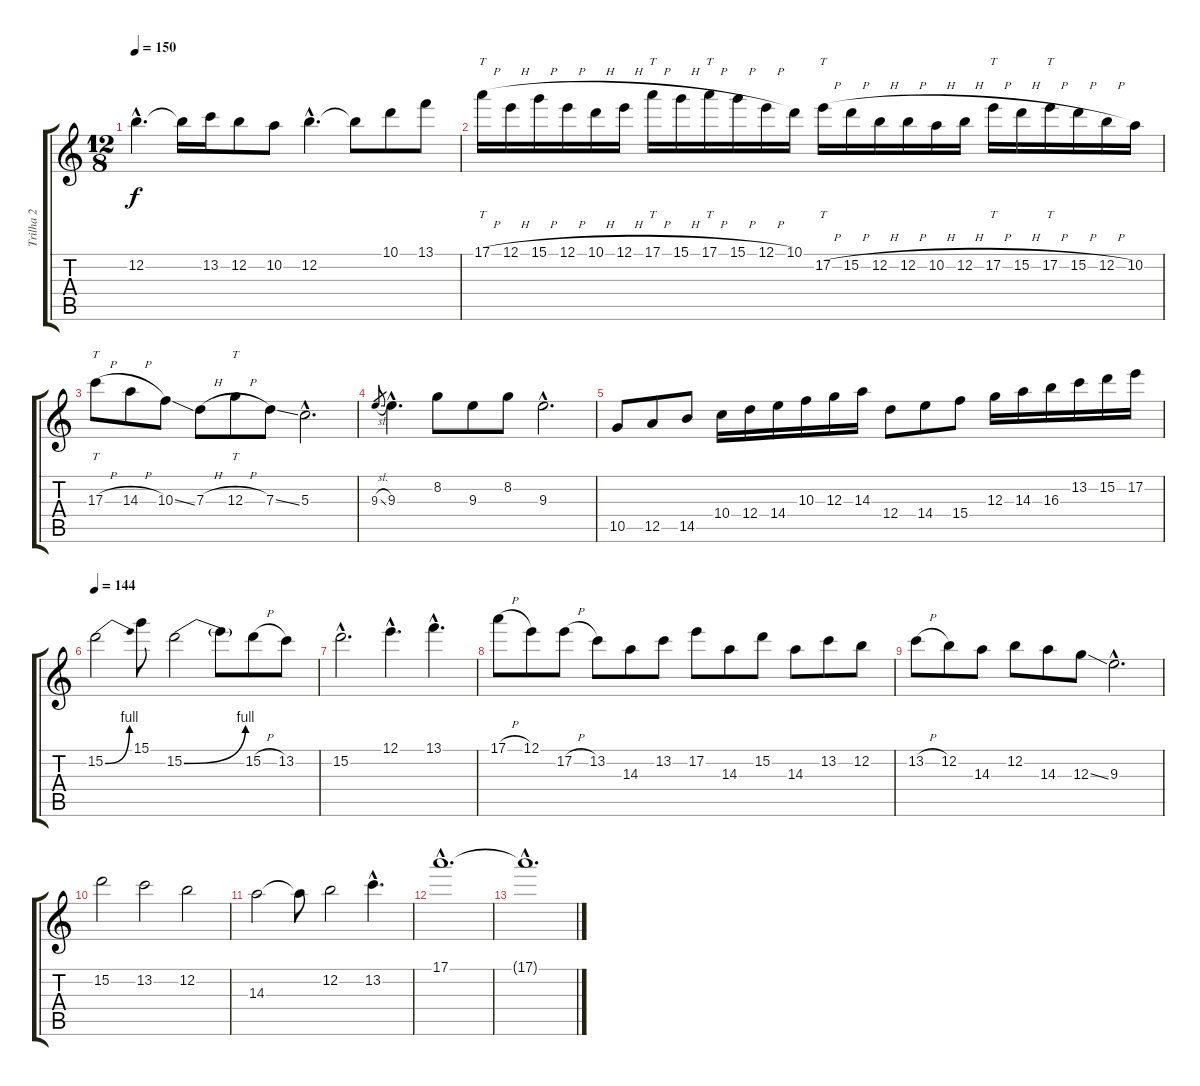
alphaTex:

\track ("Trilha 2" "Trilha 2") {instrument distortionguitar}
\staff {score tabs}
\tuning (E4 B3 G3 D3 A2 E2) {hide}
\ts (12 8)
\tempo 150
\clef g2
\ks c
12.2{hac}.4{d dy f} 12.2{t}.16 13.2.16 12.2.8 10.2.8 12.2{hac}.4{d} 12.2{t}.8 10.1.8 13.1.8 |
17.1{h}.16{tt} 12.1{h}.16 15.1{h}.16 12.1{h}.16 10.1{h}.16 12.1{h}.16 17.1{h}.16{tt} 15.1{h}.16 17.1{h}.16{tt} 15.1{h}.16 12.1{h}.16 10.1.16 17.2{h}.16{tt} 15.2{h}.16 12.2{h}.16 12.2{h}.16 10.2{h}.16 12.2{h}.16 17.2{h}.16{tt} 15.2{h}.16 17.2{h}.16{tt} 15.2{h}.16 12.2{h}.16 10.2.16 |
17.3{h}.8{tt} 14.3{h}.8 10.3{ss}.8 7.3{h}.8 12.3{h}.8{tt} 7.3{ss}.8 5.3{hac}.2{d} |
9.3{sl}.8{gr} 9.3{hac}.4{d} 8.2.8 9.3.8 8.2.8 9.3{hac}.2{d} |
10.5.8 12.5.8 14.5.8 10.4.16 12.4.16 14.4.16 10.3.16 12.3.16 14.3.16 12.4.8 14.4.8 15.4.8 12.3.16 14.3.16 16.3.16 13.2.16 15.2.16 17.2.16 |
\tempo 144
15.2{be (bend 0 0 60 4)}.2 15.1.8 15.2{be (bend 0 0 60 4)}.2 15.2{t}.8 15.2{h}.8 13.2.8 |
15.2{hac}.2{d} 12.1{hac}.4{d} 13.1{hac}.4{d} |
17.1{h}.8 12.1.8 17.2{h}.8 13.2.8 14.3.8 13.2.8 17.2.8 14.3.8 15.2.8 14.3.8 13.2.8 12.2.8 |
13.2{h}.8 12.2.8 14.3.8 12.2.8 14.3.8 12.3{ss}.8 9.3{hac}.2{d} |
15.2.2 13.2.2 12.2.2 |
14.3.2 14.3{t}.8 12.2.2 13.2{hac}.4{d} |
17.1{hac}.1{d} |
17.1{hac t}.1{d}
